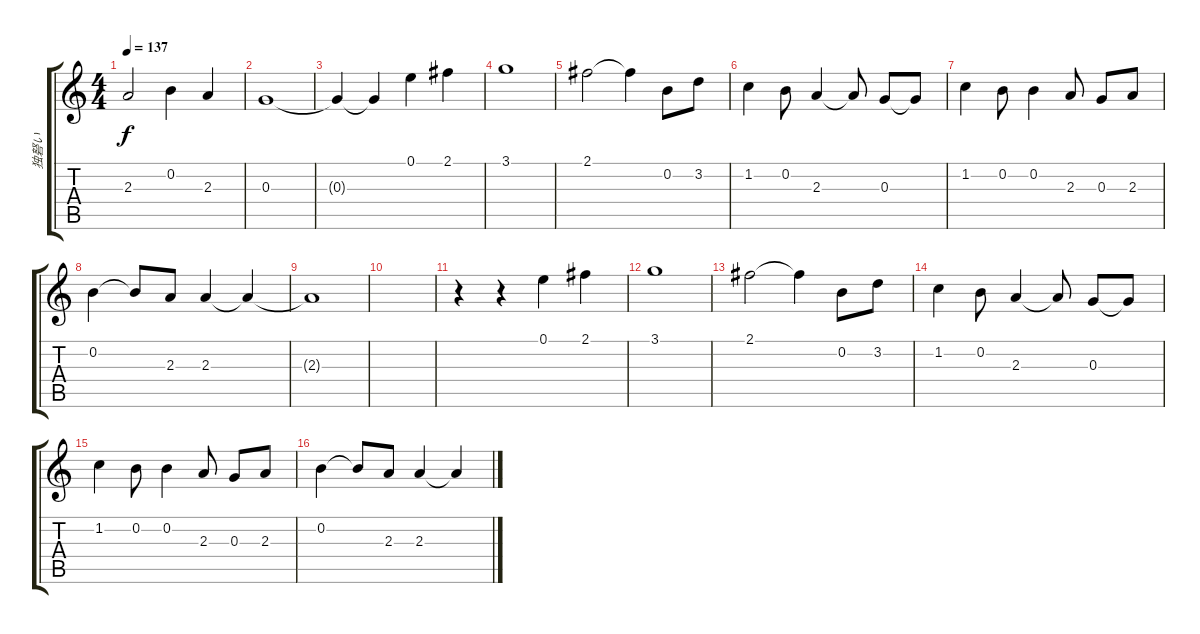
\track ("独砮い" "独砮い") {instrument guitarharmonics}
\staff {score tabs}
\tuning (E4 B3 G3 D3 A2 E2) {hide}
\ts (4 4)
\tempo 137
\clef g2
\ks c
2.3{t}.2{dy f} 0.2.4 2.3.4 |
0.3.1 |
0.3{t}.4 0.3{t}.4 0.1.4 2.1.4 |
3.1.1 |
2.1.2 2.1{t}.4 0.2.8 3.2.8 |
1.2.4 0.2.8 2.3.4 2.3{t}.8 0.3.8 0.3{t}.8 |
1.2.4 0.2.8 0.2.4 2.3.8 0.3.8 2.3.8 |
0.2.4 0.2{t}.8 2.3.8 2.3.4 2.3{t}.4 |
2.3{t}.1 |
|
r.4 r.4 0.1.4 2.1.4 |
3.1.1 |
2.1.2 2.1{t}.4 0.2.8 3.2.8 |
1.2.4 0.2.8 2.3.4 2.3{t}.8 0.3.8 0.3{t}.8 |
1.2.4 0.2.8 0.2.4 2.3.8 0.3.8 2.3.8 |
0.2.4 0.2{t}.8 2.3.8 2.3.4 2.3{t}.4
